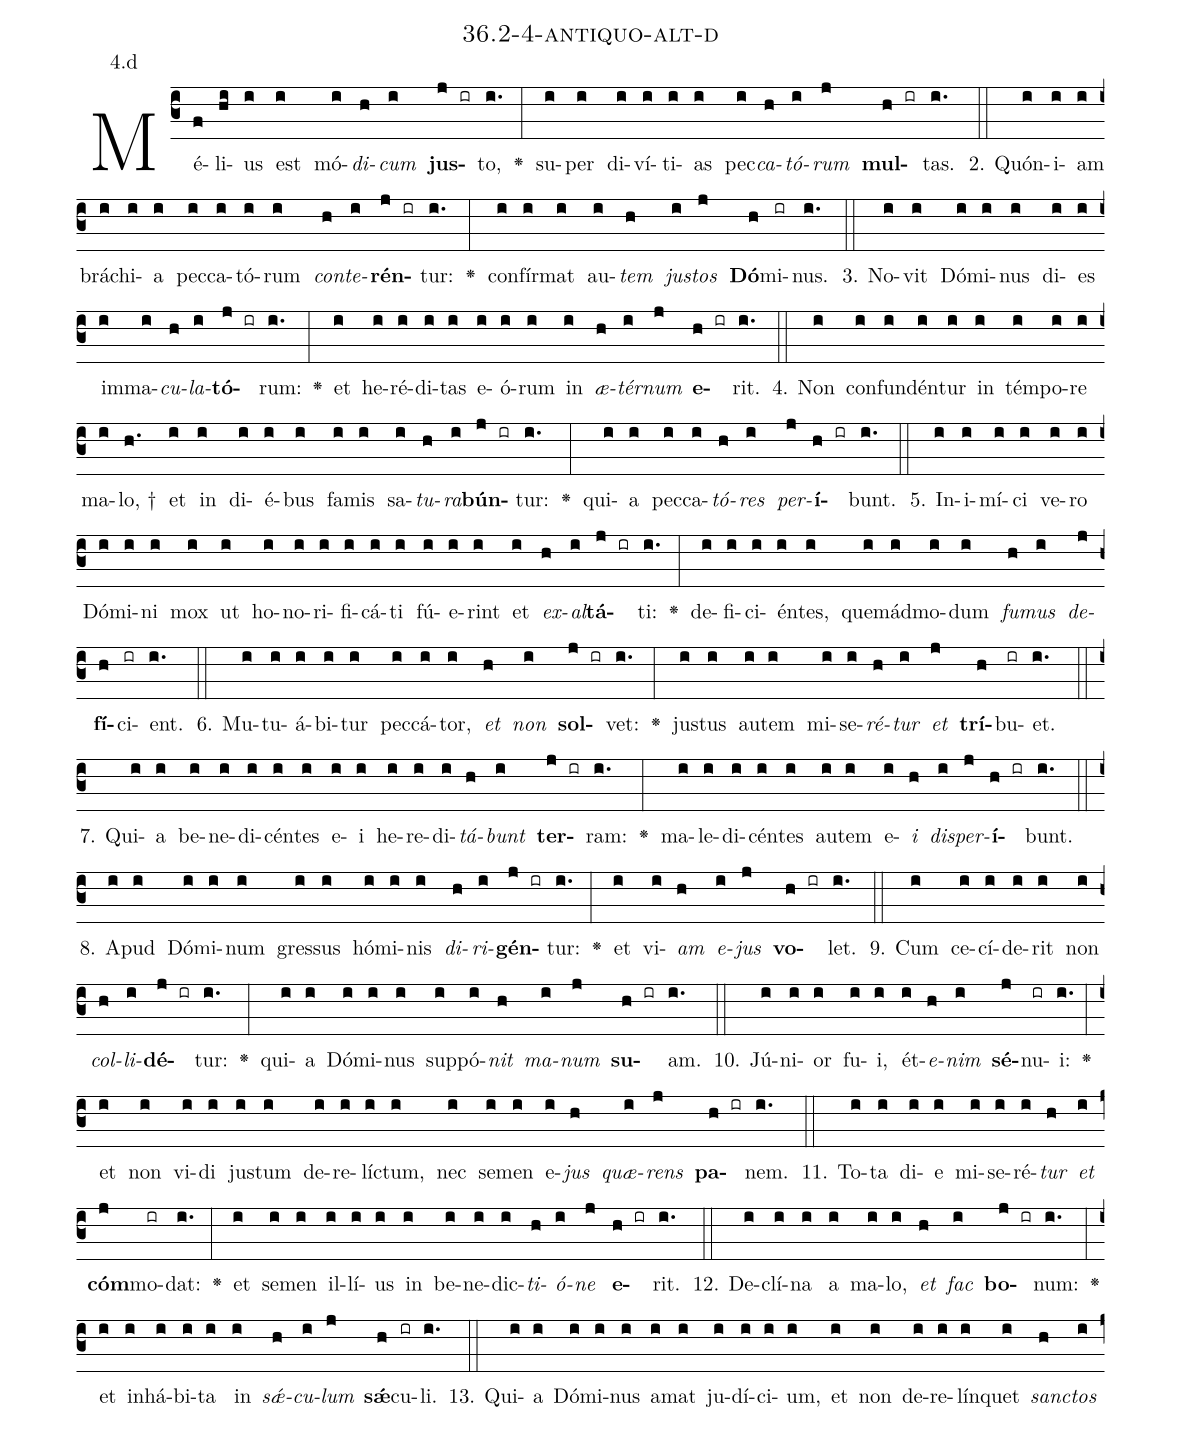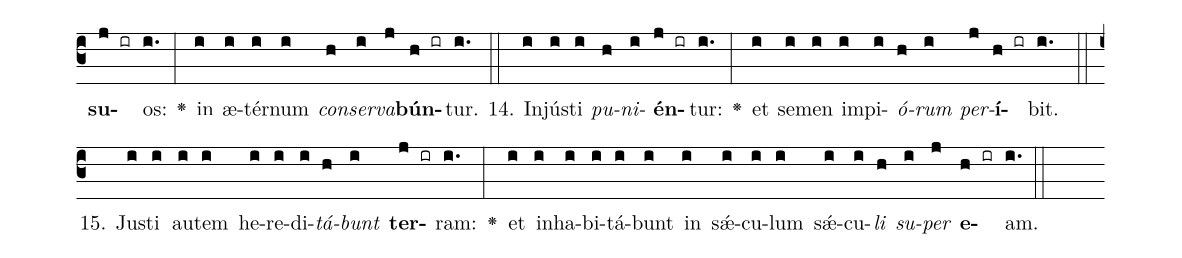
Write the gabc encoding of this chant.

name: 36.2-4-antiquo-alt-d;
annotation: 4.d;
%%
(c3)Mé(f)li(hi)us(i) est(i) mó(i)<i>di</i>(h)<i>cum</i>(i) <b>jus</b>(j ir)to,(i.) <v>\greheightstar</v>(:) su(i)per(i) di(i)ví(i)ti(i)as(i) pec(i)<i>ca</i>(h)<i>tó</i>(i)<i>rum</i>(j) <b>mul</b>(h ir)tas.(i.) (::)
2. Quón(i)i(i)am(i) brá(i)chi(i)a(i) pec(i)ca(i)tó(i)rum(i) <i>con</i>(h)<i>te</i>(i)<b>rén</b>(j ir)tur:(i.) <v>\greheightstar</v>(:) con(i)fír(i)mat(i) au(i)<i>tem</i>(h) <i>jus</i>(i)<i>tos</i>(j) <b>Dó</b>(h)mi(ir)nus.(i.) (::)
3. No(i)vit(i) Dó(i)mi(i)nus(i) di(i)es(i) im(i)ma(i)<i>cu</i>(h)<i>la</i>(i)<b>tó</b>(j ir)rum:(i.) <v>\greheightstar</v>(:) et(i) he(i)ré(i)di(i)tas(i) e(i)ó(i)rum(i) in(i) <i>æ</i>(h)<i>tér</i>(i)<i>num</i>(j) <b>e</b>(h ir)rit.(i.) (::)
4. Non(i) con(i)fun(i)dén(i)tur(i) in(i) tém(i)po(i)re(i) ma(i)lo, †(h.) et(i) in(i) di(i)é(i)bus(i) fa(i)mis(i) sa(i)<i>tu</i>(h)<i>ra</i>(i)<b>bún</b>(j ir)tur:(i.) <v>\greheightstar</v>(:) qui(i)a(i) pec(i)ca(i)<i>tó</i>(h)<i>res</i>(i) <i>per</i>(j)<b>í</b>(h ir)bunt.(i.) (::)
5. In(i)i(i)mí(i)ci(i) ve(i)ro(i) Dó(i)mi(i)ni(i) mox(i) ut(i) ho(i)no(i)ri(i)fi(i)cá(i)ti(i) fú(i)e(i)rint(i) et(i) <i>ex</i>(h)<i>al</i>(i)<b>tá</b>(j ir)ti:(i.) <v>\greheightstar</v>(:) de(i)fi(i)ci(i)én(i)tes,(i) quem(i)ád(i)mo(i)dum(i) <i>fu</i>(h)<i>mus</i>(i) <i>de</i>(j)<b>fí</b>(h)ci(ir)ent.(i.) (::)
6. Mu(i)tu(i)á(i)bi(i)tur(i) pec(i)cá(i)tor,(i) <i>et</i>(h) <i>non</i>(i) <b>sol</b>(j ir)vet:(i.) <v>\greheightstar</v>(:) jus(i)tus(i) au(i)tem(i) mi(i)se(i)<i>ré</i>(h)<i>tur</i>(i) <i>et</i>(j) <b>trí</b>(h)bu(ir)et.(i.) (::)
7. Qui(i)a(i) be(i)ne(i)di(i)cén(i)tes(i) e(i)i(i) he(i)re(i)di(i)<i>tá</i>(h)<i>bunt</i>(i) <b>ter</b>(j ir)ram:(i.) <v>\greheightstar</v>(:) ma(i)le(i)di(i)cén(i)tes(i) au(i)tem(i) e(i)<i>i</i>(h) <i>dis</i>(i)<i>per</i>(j)<b>í</b>(h ir)bunt.(i.) (::)
8. A(i)pud(i) Dó(i)mi(i)num(i) gres(i)sus(i) hó(i)mi(i)nis(i) <i>di</i>(h)<i>ri</i>(i)<b>gén</b>(j ir)tur:(i.) <v>\greheightstar</v>(:) et(i) vi(i)<i>am</i>(h) <i>e</i>(i)<i>jus</i>(j) <b>vo</b>(h ir)let.(i.) (::)
9. Cum(i) ce(i)cí(i)de(i)rit(i) non(i) <i>col</i>(h)<i>li</i>(i)<b>dé</b>(j ir)tur:(i.) <v>\greheightstar</v>(:) qui(i)a(i) Dó(i)mi(i)nus(i) sup(i)pó(i)<i>nit</i>(h) <i>ma</i>(i)<i>num</i>(j) <b>su</b>(h ir)am.(i.) (::)
10. Jú(i)ni(i)or(i) fu(i)i,(i) ét(i)<i>e</i>(h)<i>nim</i>(i) <b>sé</b>(j)nu(ir)i:(i.) <v>\greheightstar</v>(:) et(i) non(i) vi(i)di(i) jus(i)tum(i) de(i)re(i)líc(i)tum,(i) nec(i) se(i)men(i) e(i)<i>jus</i>(h) <i>quæ</i>(i)<i>rens</i>(j) <b>pa</b>(h ir)nem.(i.) (::)
11. To(i)ta(i) di(i)e(i) mi(i)se(i)ré(i)<i>tur</i>(h) <i>et</i>(i) <b>cóm</b>(j)mo(ir)dat:(i.) <v>\greheightstar</v>(:) et(i) se(i)men(i) il(i)lí(i)us(i) in(i) be(i)ne(i)dic(i)<i>ti</i>(h)<i>ó</i>(i)<i>ne</i>(j) <b>e</b>(h ir)rit.(i.) (::)
12. De(i)clí(i)na(i) a(i) ma(i)lo,(i) <i>et</i>(h) <i>fac</i>(i) <b>bo</b>(j ir)num:(i.) <v>\greheightstar</v>(:) et(i) in(i)há(i)bi(i)ta(i) in(i) <i>sǽ</i>(h)<i>cu</i>(i)<i>lum</i>(j) <b>sǽ</b>(h)cu(ir)li.(i.) (::)
13. Qui(i)a(i) Dó(i)mi(i)nus(i) a(i)mat(i) ju(i)dí(i)ci(i)um,(i) et(i) non(i) de(i)re(i)lín(i)quet(i) <i>sanc</i>(h)<i>tos</i>(i) <b>su</b>(j ir)os:(i.) <v>\greheightstar</v>(:) in(i) æ(i)tér(i)num(i) <i>con</i>(h)<i>ser</i>(i)<i>va</i>(j)<b>bún</b>(h ir)tur.(i.) (::)
14. In(i)jús(i)ti(i) <i>pu</i>(h)<i>ni</i>(i)<b>én</b>(j ir)tur:(i.) <v>\greheightstar</v>(:) et(i) se(i)men(i) im(i)pi(i)<i>ó</i>(h)<i>rum</i>(i) <i>per</i>(j)<b>í</b>(h ir)bit.(i.) (::)
15. Jus(i)ti(i) au(i)tem(i) he(i)re(i)di(i)<i>tá</i>(h)<i>bunt</i>(i) <b>ter</b>(j ir)ram:(i.) <v>\greheightstar</v>(:) et(i) in(i)ha(i)bi(i)tá(i)bunt(i) in(i) sǽ(i)cu(i)lum(i) sǽ(i)cu(i)<i>li</i>(h) <i>su</i>(i)<i>per</i>(j) <b>e</b>(h ir)am.(i.) (::)
